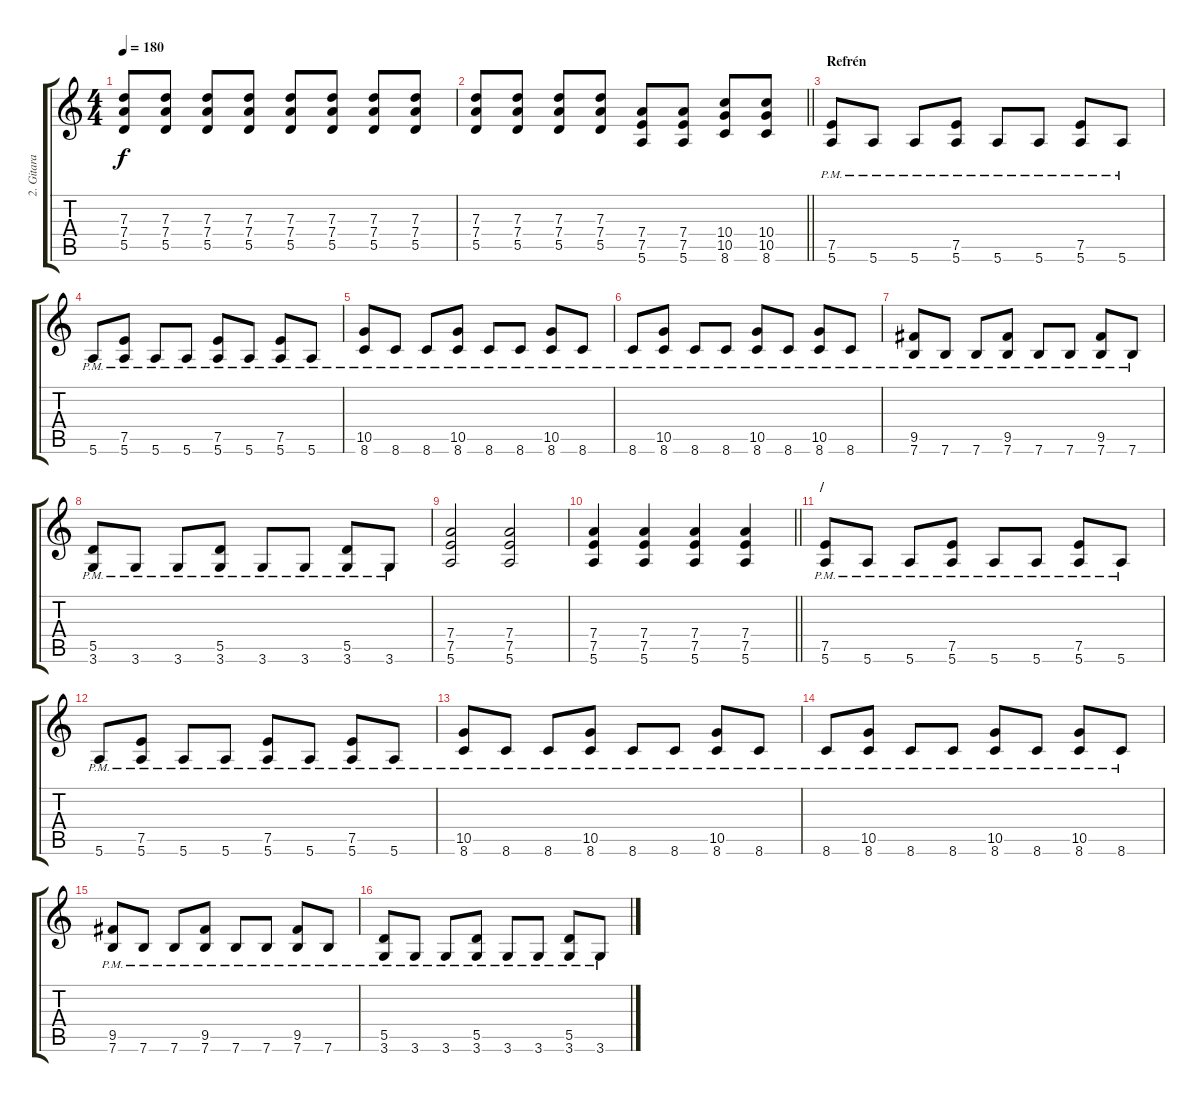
\track ("2. Gitara" "2. Gitara") {instrument distortionguitar}
\staff {score tabs}
\tuning (E4 B3 G3 D3 A2 E2) {hide}
\ts (4 4)
\tempo 180
\clef g2
\ks c
(7.3 7.4 5.5).8{dy f} (7.3 7.4 5.5).8 (7.3 7.4 5.5).8 (7.3 7.4 5.5).8 (7.3 7.4 5.5).8 (7.3 7.4 5.5).8 (7.3 7.4 5.5).8 (7.3 7.4 5.5).8 |
\barLineRight lightlight
(7.3 7.4 5.5).8 (7.3 7.4 5.5).8 (7.3 7.4 5.5).8 (7.3 7.4 5.5).8 (7.4 7.5 5.6).8 (7.4 7.5 5.6).8 (10.4 10.5 8.6).8 (10.4 10.5 8.6).8 |
\section ("" "Refrén")
(7.5{pm} 5.6{pm}).8 5.6{pm}.8 5.6{pm}.8 (7.5{pm} 5.6{pm}).8 5.6{pm}.8 5.6{pm}.8 (7.5{pm} 5.6{pm}).8 5.6{pm}.8 |
5.6{pm}.8 (7.5{pm} 5.6{pm}).8 5.6{pm}.8 5.6{pm}.8 (7.5{pm} 5.6{pm}).8 5.6{pm}.8 (7.5{pm} 5.6{pm}).8 5.6{pm}.8 |
(10.5{pm} 8.6{pm}).8 8.6{pm}.8 8.6{pm}.8 (10.5{pm} 8.6{pm}).8 8.6{pm}.8 8.6{pm}.8 (10.5{pm} 8.6{pm}).8 8.6{pm}.8 |
8.6{pm}.8 (10.5{pm} 8.6{pm}).8 8.6{pm}.8 8.6{pm}.8 (10.5{pm} 8.6{pm}).8 8.6{pm}.8 (10.5{pm} 8.6{pm}).8 8.6{pm}.8 |
(9.5{pm} 7.6{pm}).8 7.6{pm}.8 7.6{pm}.8 (9.5{pm} 7.6{pm}).8 7.6{pm}.8 7.6{pm}.8 (9.5{pm} 7.6{pm}).8 7.6{pm}.8 |
(5.5{pm} 3.6{pm}).8 3.6{pm}.8 3.6{pm}.8 (5.5{pm} 3.6{pm}).8 3.6{pm}.8 3.6{pm}.8 (5.5{pm} 3.6{pm}).8 3.6{pm}.8 |
(7.4 7.5 5.6).2 (7.4 7.5 5.6).2 |
\barLineRight lightlight
(7.4 7.5 5.6).4 (7.4 7.5 5.6).4 (7.4 7.5 5.6).4 (7.4 7.5 5.6).4 |
\section ("" "/")
(7.5{pm} 5.6{pm}).8 5.6{pm}.8 5.6{pm}.8 (7.5{pm} 5.6{pm}).8 5.6{pm}.8 5.6{pm}.8 (7.5{pm} 5.6{pm}).8 5.6{pm}.8 |
5.6{pm}.8 (7.5{pm} 5.6{pm}).8 5.6{pm}.8 5.6{pm}.8 (7.5{pm} 5.6{pm}).8 5.6{pm}.8 (7.5{pm} 5.6{pm}).8 5.6{pm}.8 |
(10.5{pm} 8.6{pm}).8 8.6{pm}.8 8.6{pm}.8 (10.5{pm} 8.6{pm}).8 8.6{pm}.8 8.6{pm}.8 (10.5{pm} 8.6{pm}).8 8.6{pm}.8 |
8.6{pm}.8 (10.5{pm} 8.6{pm}).8 8.6{pm}.8 8.6{pm}.8 (10.5{pm} 8.6{pm}).8 8.6{pm}.8 (10.5{pm} 8.6{pm}).8 8.6{pm}.8 |
(9.5{pm} 7.6{pm}).8 7.6{pm}.8 7.6{pm}.8 (9.5{pm} 7.6{pm}).8 7.6{pm}.8 7.6{pm}.8 (9.5{pm} 7.6{pm}).8 7.6{pm}.8 |
(5.5{pm} 3.6{pm}).8 3.6{pm}.8 3.6{pm}.8 (5.5{pm} 3.6{pm}).8 3.6{pm}.8 3.6{pm}.8 (5.5{pm} 3.6{pm}).8 3.6{pm}.8
